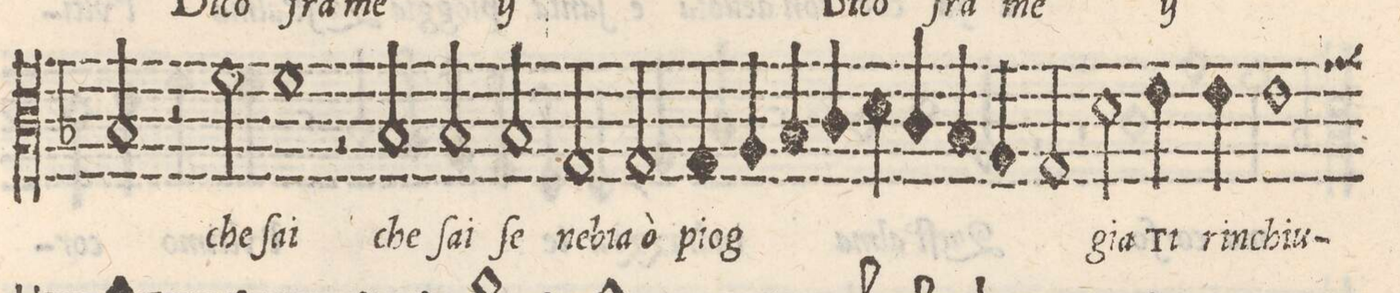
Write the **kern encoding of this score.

**kern	**text
*I"QVINTO	*
*clefC3	*
*k[b-]	*
*met(c)	*
*M2/1	*
2B-/	-me
*	*Xij
=23-	=23-
2r	.
2f\	che
1f\	ſai
=24-	=24-
2r	.
2B-/	che
2B-/	ſai
2B-/	ſe
=25-	=25-
2G/	ne-
2G/	-bia_ò
4G/	piog-
4A/	.
4B-/	.
4c/	.
=26-	=26-
4d\	.
4c/	.
4B-/	.
4A/	.
2G/	.
2d\	-gia
=27-	=27-
4eny\	Ti
4e\	rin-
1e\	-chiu
*-	*-
